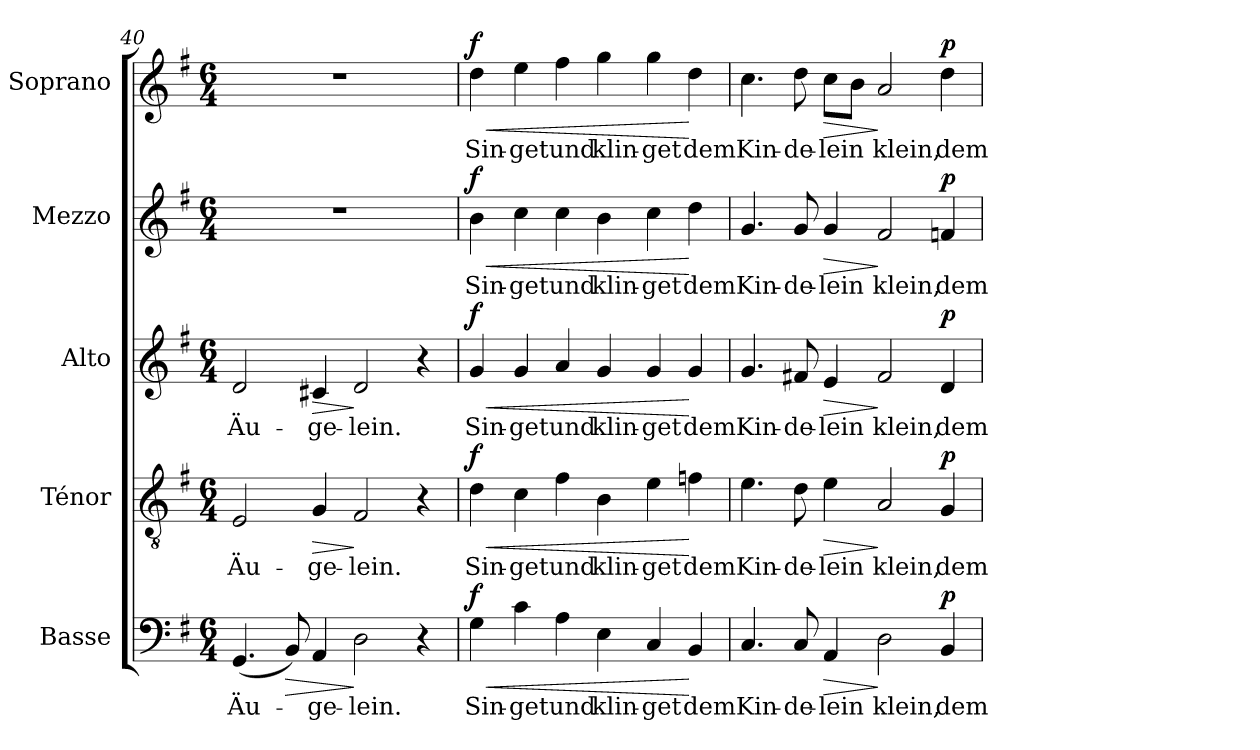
**kern	**text	**dynam	**kern	**text	**dynam	**kern	**text	**dynam	**kern	**text	**dynam	**kern	**text	**dynam
*part5	*part5	*part5	*part4	*part4	*part4	*part3	*part3	*part3	*part2	*part2	*part2	*part1	*part1	*part1
*staff5	*staff5	*staff5	*staff4	*staff4	*staff4	*staff3	*staff3	*staff3	*staff2	*staff2	*staff2	*staff1	*staff1	*staff1
*I"Basse	*	*	*I"Ténor	*	*	*I"Alto	*	*	*I"Mezzo	*	*	*I"Soprano	*	*
*I'B.	*	*	*I'T.	*	*	*I'A.	*	*	*I'M.	*	*	*I'S.	*	*
*clefF4	*	*	*clefGv2	*	*	*clefG2	*	*	*clefG2	*	*	*clefG2	*	*
*	*	*	*ITrd7c12	*	*	*	*	*	*	*	*	*	*	*
*k[f#]	*	*	*k[f#]	*	*	*k[f#]	*	*	*k[f#]	*	*	*k[f#]	*	*
*e:	*	*	*e:	*	*	*e:	*	*	*e:	*	*	*e:	*	*
*M6/4	*	*	*M6/4	*	*	*M6/4	*	*	*M6/4	*	*	*M6/4	*	*
=40	=40	=40	=40	=40	=40	=40	=40	=40	=40	=40	=40	=40	=40	=40
!	!LO:LY:b:color=#000000	!	!	!	!	!	!	!	!	!	!	!	!	!
!	!	!	!	!LO:LY:b:color=#000000	!	!	!	!	!	!	!	!	!	!
!	!	!	!	!	!	!	!LO:LY:b:color=#000000	!	!LO:N:vis=1	!	!	!LO:N:vis=1	!	!
(4.GGi/	Äu-	.	2EEi/	Äu-	.	2di/	Äu-	.	1.r	.	.	1.r	.	.
!	!	!LO:HP:b	!	!	!	!	!	!	!	!	!	!	!	!
8BBi/)	.	>	.	.	.	.	.	.	.	.	.	.	.	.
!	!LO:LY:b:color=#000000	!	!	!	!	!	!	!	!	!	!	!	!	!
!	!	!	!	!LO:LY:b:color=#000000	!LO:HP:b	!	!	!	!	!	!	!	!	!
!	!	!	!	!	!	!	!LO:LY:b:color=#000000	!LO:HP:b	!	!	!	!	!	!
4AAi/	-ge-	.	4GGi/	-ge-	>	4c#Xi/	-ge-	>	.	.	.	.	.	.
!	!LO:LY:b:color=#000000	!	!	!	!	!	!	!	!	!	!	!	!	!
!	!	!	!	!LO:LY:b:color=#000000	!	!	!	!	!	!	!	!	!	!
!	!	!	!	!	!	!	!LO:LY:b:color=#000000	!	!	!	!	!	!	!
2Di\	-lein.	]	2FF#i/	-lein.	]	2di/	-lein.	]	.	.	.	.	.	.
4r	.	.	4r	.	.	4r	.	.	.	.	.	.	.	.
!!LO:LB:g=z
=41	=41	=41	=41	=41	=41	=41	=41	=41	=41	=41	=41	=41	=41	=41
!	!LO:LY:b:color=#000000	!LO:HP:b	!	!	!	!	!	!	!	!	!	!	!	!
!	!	!	!	!LO:LY:b:color=#000000	!LO:HP:b	!	!	!	!	!	!	!	!	!
!	!	!	!	!	!	!	!LO:LY:b:color=#000000	!LO:HP:b	!	!	!	!	!	!
!	!	!	!	!	!	!	!	!	!	!LO:LY:b:color=#000000	!LO:HP:b	!	!	!
!	!	!	!	!	!	!	!	!	!	!	!	!	!LO:LY:b:color=#000000	!LO:HP:b
4Gi\	Sin-	< f	4Di\	Sin-	< f	4gi/	Sin-	< f	4bi\	Sin-	< f	4ddi\	Sin-	< f
!	!LO:LY:b:color=#000000	!	!	!	!	!	!	!	!	!	!	!	!	!
!	!	!	!	!LO:LY:b:color=#000000	!	!	!	!	!	!	!	!	!	!
!	!	!	!	!	!	!	!LO:LY:b:color=#000000	!	!	!	!	!	!	!
!	!	!	!	!	!	!	!	!	!	!LO:LY:b:color=#000000	!	!	!	!
!	!	!	!	!	!	!	!	!	!	!	!	!	!LO:LY:b:color=#000000	!
4ci\	-get	.	4Ci\	-get	.	4gi/	-get	.	4cci\	-get	.	4eei\	-get	.
!	!LO:LY:b:color=#000000	!	!	!	!	!	!	!	!	!	!	!	!	!
!	!	!	!	!LO:LY:b:color=#000000	!	!	!	!	!	!	!	!	!	!
!	!	!	!	!	!	!	!LO:LY:b:color=#000000	!	!	!	!	!	!	!
!	!	!	!	!	!	!	!	!	!	!LO:LY:b:color=#000000	!	!	!	!
!	!	!	!	!	!	!	!	!	!	!	!	!	!LO:LY:b:color=#000000	!
4Ai\	und	.	4F#i\	und	.	4ai/	und	.	4cci\	und	.	4ff#i\	und	.
!	!LO:LY:b:color=#000000	!	!	!	!	!	!	!	!	!	!	!	!	!
!	!	!	!	!LO:LY:b:color=#000000	!	!	!	!	!	!	!	!	!	!
!	!	!	!	!	!	!	!LO:LY:b:color=#000000	!	!	!	!	!	!	!
!	!	!	!	!	!	!	!	!	!	!LO:LY:b:color=#000000	!	!	!	!
!	!	!	!	!	!	!	!	!	!	!	!	!	!LO:LY:b:color=#000000	!
4Ei\	klin-	.	4BBi\	klin-	.	4gi/	klin-	.	4bi\	klin-	.	4ggi\	klin-	.
!	!LO:LY:b:color=#000000	!	!	!	!	!	!	!	!	!	!	!	!	!
!	!	!	!	!LO:LY:b:color=#000000	!	!	!	!	!	!	!	!	!	!
!	!	!	!	!	!	!	!LO:LY:b:color=#000000	!	!	!	!	!	!	!
!	!	!	!	!	!	!	!	!	!	!LO:LY:b:color=#000000	!	!	!	!
!	!	!	!	!	!	!	!	!	!	!	!	!	!LO:LY:b:color=#000000	!
4Ci/	-get	.	4Ei\	-get	.	4gi/	-get	.	4cci\	-get	.	4ggi\	-get	.
!	!LO:LY:b:color=#000000	!	!	!	!	!	!	!	!	!	!	!	!	!
!	!	!	!	!LO:LY:b:color=#000000	!	!	!	!	!	!	!	!	!	!
!	!	!	!	!	!	!	!LO:LY:b:color=#000000	!	!	!	!	!	!	!
!	!	!	!	!	!	!	!	!	!	!LO:LY:b:color=#000000	!	!	!	!
!	!	!	!	!	!	!	!	!	!	!	!	!	!LO:LY:b:color=#000000	!
4BBi/	dem	[	4Fni\	dem	[	4gi/	dem	[	4ddi\	dem	[	4ddi\	dem	[
=42	=42	=42	=42	=42	=42	=42	=42	=42	=42	=42	=42	=42	=42	=42
!	!LO:LY:b:color=#000000	!	!	!	!	!	!	!	!	!	!	!	!	!
!	!	!	!	!LO:LY:b:color=#000000	!	!	!	!	!	!	!	!	!	!
!	!	!	!	!	!	!	!LO:LY:b:color=#000000	!	!	!	!	!	!	!
!	!	!	!	!	!	!	!	!	!	!LO:LY:b:color=#000000	!	!	!	!
!	!	!	!	!	!	!	!	!	!	!	!	!	!LO:LY:b:color=#000000	!
4.Ci/	Kin-	.	4.Ei\	Kin-	.	4.gi/	Kin-	.	4.gi/	Kin-	.	4.cci\	Kin-	.
!	!LO:LY:b:color=#000000	!	!	!	!	!	!	!	!	!	!	!	!	!
!	!	!	!	!LO:LY:b:color=#000000	!	!	!	!	!	!	!	!	!	!
!	!	!	!	!	!	!	!LO:LY:b:color=#000000	!	!	!	!	!	!	!
!	!	!	!	!	!	!	!	!	!	!LO:LY:b:color=#000000	!	!	!	!
!	!	!	!	!	!	!	!	!	!	!	!	!	!LO:LY:b:color=#000000	!
8Ci/	-de-	.	8Di\	-de-	.	8f#Xi/	-de-	.	8gi/	-de-	.	8ddi\	-de-	.
!	!LO:LY:b:color=#000000	!LO:HP:b	!	!	!	!	!	!	!	!	!	!	!	!
!	!	!	!	!LO:LY:b:color=#000000	!LO:HP:b	!	!	!	!	!	!	!	!	!
!	!	!	!	!	!	!	!LO:LY:b:color=#000000	!LO:HP:b	!	!	!	!	!	!
!	!	!	!	!	!	!	!	!	!	!LO:LY:b:color=#000000	!LO:HP:b	!	!	!
!	!	!	!	!	!	!	!	!	!	!	!	!	!LO:LY:b:color=#000000	!LO:HP:b
4AAi/	-lein	>	4Ei\	-lein	>	4ei/	-lein	>	4gi/	-lein	>	8cci\L	-lein	>
.	.	.	.	.	.	.	.	.	.	.	.	8bi\J	.	.
!	!LO:LY:b:color=#000000	!	!	!	!	!	!	!	!	!	!	!	!	!
!	!	!	!	!LO:LY:b:color=#000000	!	!	!	!	!	!	!	!	!	!
!	!	!	!	!	!	!	!LO:LY:b:color=#000000	!	!	!	!	!	!	!
!	!	!	!	!	!	!	!	!	!	!LO:LY:b:color=#000000	!	!	!	!
!	!	!	!	!	!	!	!	!	!	!	!	!	!LO:LY:b:color=#000000	!
2Di\	klein,	]	2AAi/	klein,	]	2f#i/	klein,	]	2f#i/	klein,	]	2ai/	klein,	]
!	!LO:LY:b:color=#000000	!	!	!	!	!	!	!	!	!	!	!	!	!
!	!	!	!	!LO:LY:b:color=#000000	!	!	!	!	!	!	!	!	!	!
!	!	!	!	!	!	!	!LO:LY:b:color=#000000	!	!	!	!	!	!	!
!	!	!	!	!	!	!	!	!	!	!LO:LY:b:color=#000000	!	!	!	!
!	!	!	!	!	!	!	!	!	!	!	!	!	!LO:LY:b:color=#000000	!
4BBi/	dem	p	4GGi/	dem	p	4di/	dem	p	4fni/	dem	p	4ddi\	dem	p
=	=	=	=	=	=	=	=	=	=	=	=	=	=	=
*-	*-	*-	*-	*-	*-	*-	*-	*-	*-	*-	*-	*-	*-	*-
